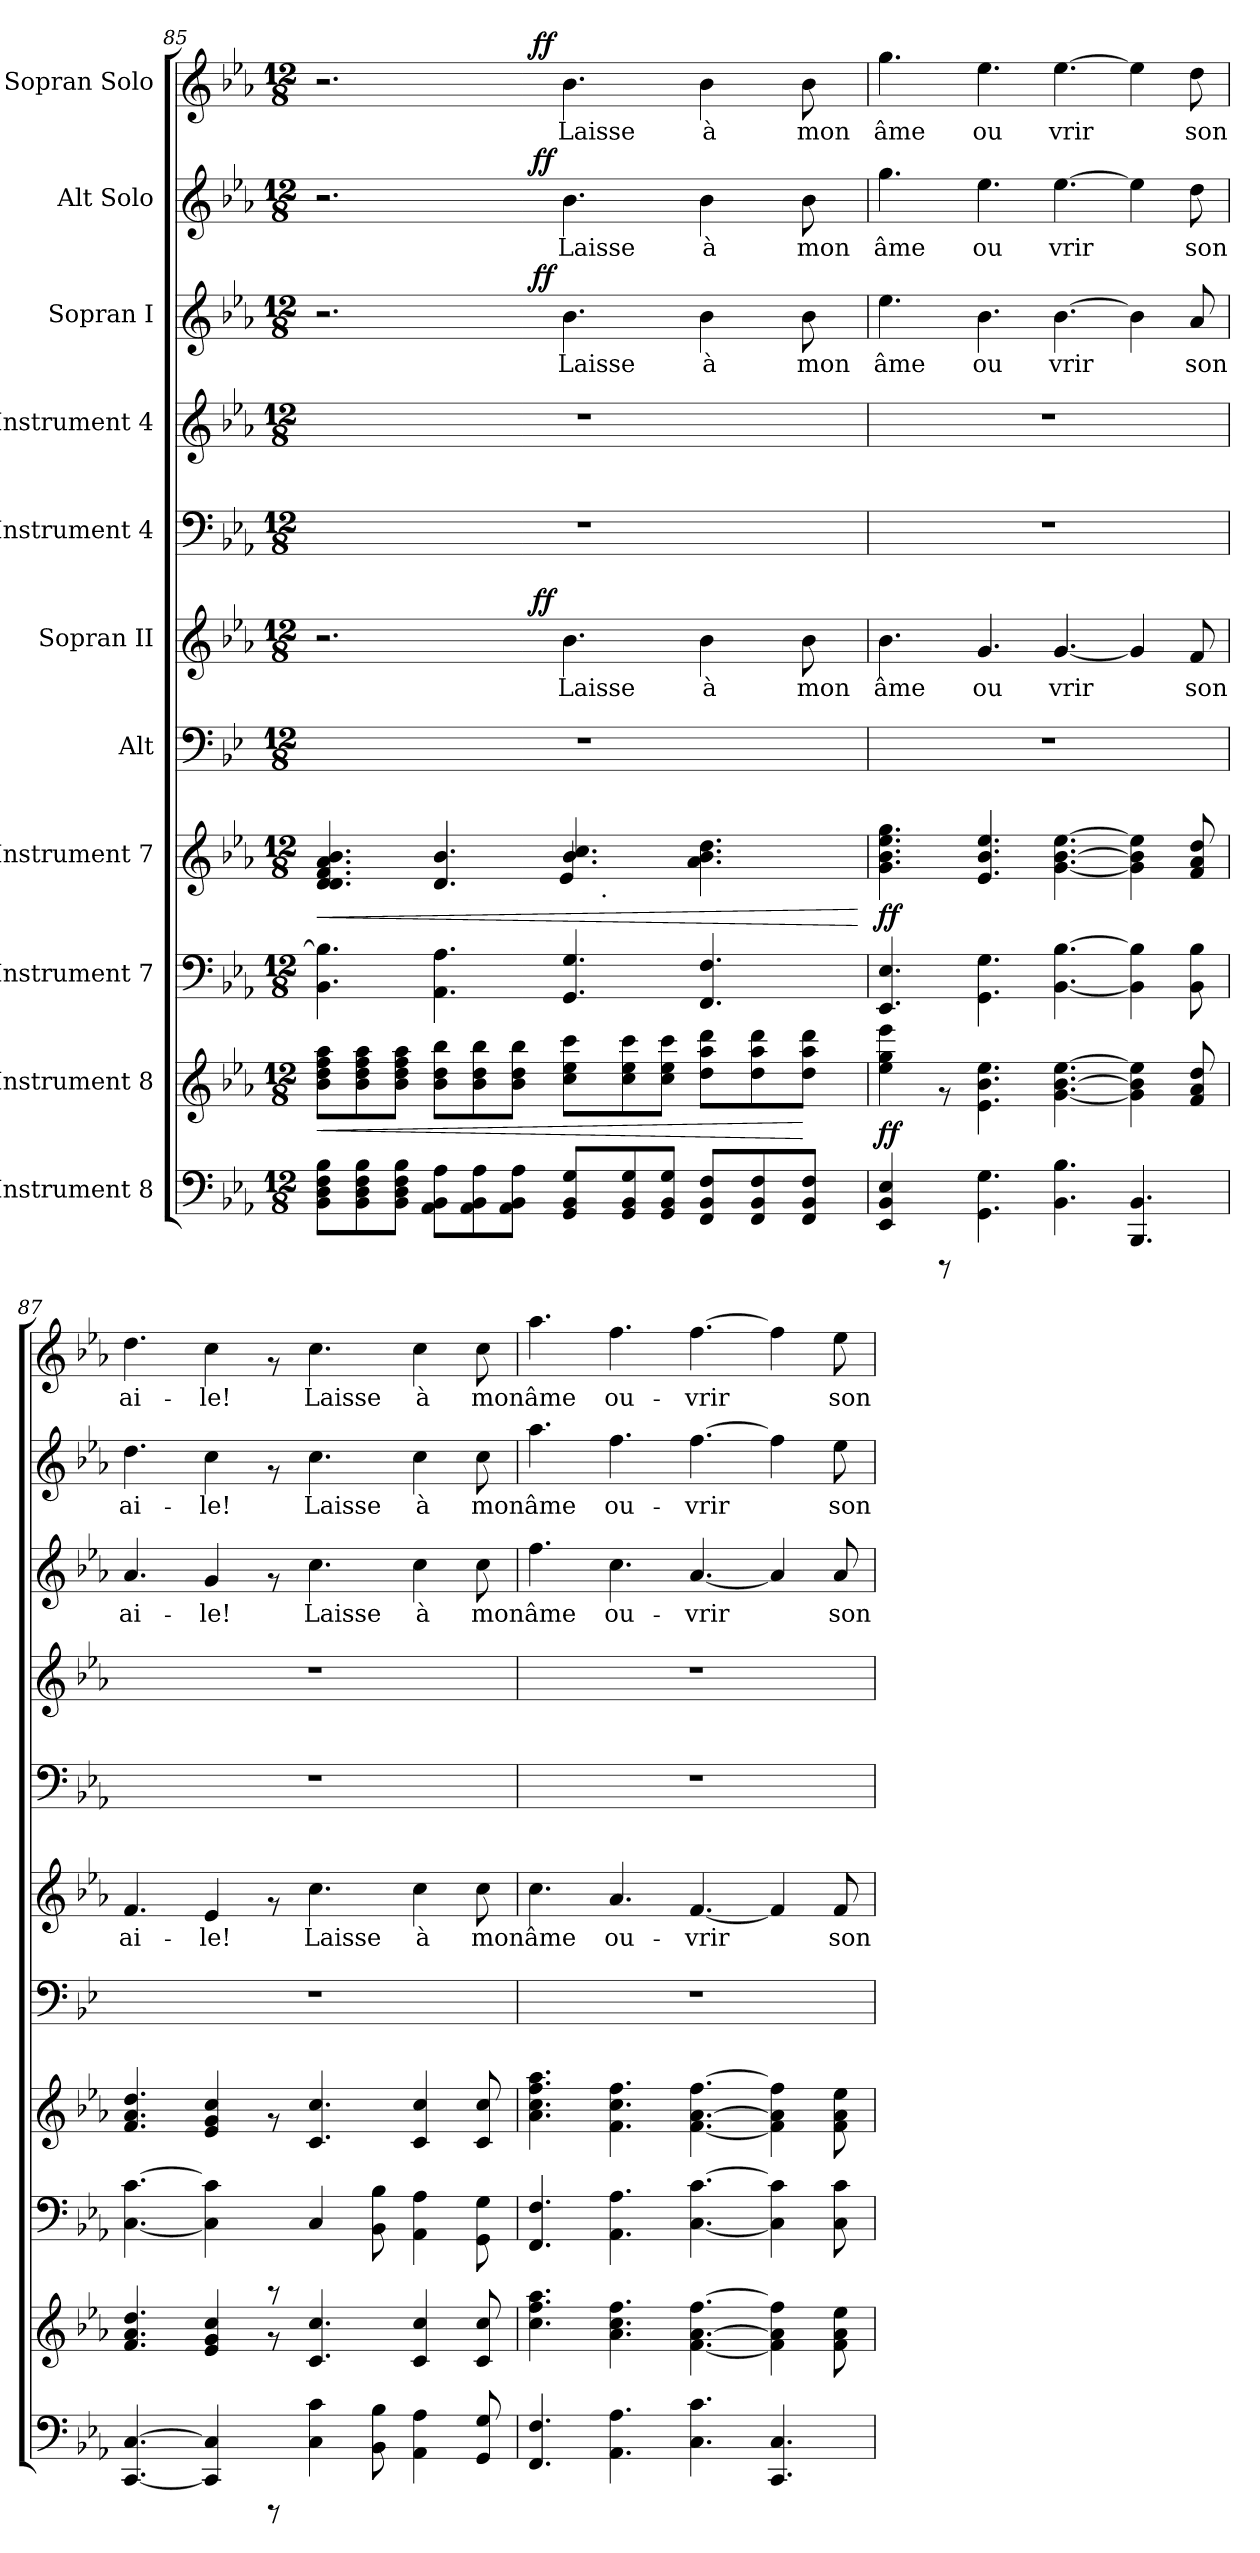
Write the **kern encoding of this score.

**kern	**dynam	**kern	**dynam	**kern	**kern	**dynam	**kern	**kern	**text	**dynam	**kern	**kern	**kern	**text	**dynam	**kern	**text	**dynam	**kern	**text	**dynam
*part11	*part11	*part10	*part10	*part9	*part8	*part8	*part7	*part6	*part6	*part6	*part5	*part4	*part3	*part3	*part3	*part2	*part2	*part2	*part1	*part1	*part1
*staff11	*staff11	*staff10	*staff10	*staff9	*staff8	*staff8	*staff7	*staff6	*staff6	*staff6	*staff5	*staff4	*staff3	*staff3	*staff3	*staff2	*staff2	*staff2	*staff1	*staff1	*staff1
*I"Instrument 8	*	*I"Instrument 8	*	*I"Instrument 7	*I"Instrument 7	*	*I"Alt	*I"Sopran II	*	*	*I"Instrument 4	*I"Instrument 4	*I"Sopran I	*	*	*I"Alt Solo	*	*	*I"Sopran Solo	*	*
!!LO:PB:g=z
*clefF4	*	*clefG2	*	*clefF4	*clefG2	*	*clefF4	*clefG2	*	*	*clefF4	*clefG2	*clefG2	*	*	*clefG2	*	*	*clefG2	*	*
*k[b-e-a-]	*	*k[b-e-a-]	*	*k[b-e-a-]	*k[b-e-a-]	*	*k[b-e-]	*k[b-e-a-]	*	*	*k[b-e-a-]	*k[b-e-a-]	*k[b-e-a-]	*	*	*k[b-e-a-]	*	*	*k[b-e-a-]	*	*
*E-:	*	*E-:	*	*E-:	*E-:	*	*B-:	*E-:	*	*	*E-:	*E-:	*E-:	*	*	*E-:	*	*	*E-:	*	*
*M12/8	*	*M12/8	*	*M12/8	*M12/8	*	*M12/8	*M12/8	*	*	*M12/8	*M12/8	*M12/8	*	*	*M12/8	*	*	*M12/8	*	*
=85	=85	=85	=85	=85	=85	=85	=85	=85	=85	=85	=85	=85	=85	=85	=85	=85	=85	=85	=85	=85	=85
!	!	!	!	!	!	!	!	!	!	!	!	!	!	!	!	!	!	!	!LO:TX:a:t=Un poco più Lento	!	!
!	!	!	!LO:HP:b	!	!	!LO:HP:b	!	!	!	!	!	!	!	!	!	!	!	!	!	!	!
*	*	*	*	*	*^	*	*	*^	*	*	*	*	*^	*	*	*^	*	*	*^	*	*
*	*	*	*	*	*	*^	*	*	*	*	*	*	*	*	*	*	*	*	*	*	*	*	*	*	*	*
8B-\ 8F\ 8BB-\ 8D\L	.	8ff\ 8dd\ 8b-\ 8aa-\L	<	4.B-\] 4.BB-\	4.a-/ 4.f/ 4.d/ 4.d/ 4.b-/	2.ryy	2ryy	<	1.r	2.r	2ryy	.	.	1.r	1.r	2.r	2ryy	.	.	2.r	2ryy	.	.	2.r	2ryy	.	.
8B-\ 8F\ 8D\ 8BB-\	.	8aa-\ 8ff\ 8dd\ 8b-\	.	.	.	.	.	.	.	.	.	.	.	.	.	.	.	.	.	.	.	.	.	.	.	.	.
8B-\ 8F\ 8D\ 8BB-\J	.	8aa-\ 8dd\ 8b-\ 8ff\J	.	.	.	.	.	.	.	.	.	.	.	.	.	.	.	.	.	.	.	.	.	.	.	.	.
8A-\ 8AA-\ 8BB-\L	.	8bb-\ 8dd\ 8b-\L	.	4.A-\ 4.AA-\	4.d/ 4.b-/	.	.	.	.	.	.	.	.	.	.	.	.	.	.	.	.	.	.	.	.	.	.
8BB-\ 8AA-\ 8A-\	.	8dd\ 8b-\ 8bb-\	.	.	.	.	4ryy	.	.	.	8ryy	.	.	.	.	.	8ryy	.	.	.	8ryy	.	.	.	8ryy	.	.
8A-\ 8AA-\ 8BB-\J	.	8bb-\ 8dd\ 8b-\J	.	.	.	.	.	.	.	.	32.ryy	.	.	.	.	.	32.ryy	.	.	.	32.ryy	.	.	.	32.ryy	.	.
!	!	!	!	!	!	!	!	!	!	!	!	!	!LO:DY:a	!	!	!	!	!	!LO:DY:a	!	!	!	!LO:DY:a	!	!	!	!LO:DY:a
.	.	.	.	.	.	.	.	.	.	.	2ryy	.	ff	.	.	.	2ryy	.	ff	.	2ryy	.	ff	.	2ryy	.	ff
!	!	!	!	!	!	!	!	!	!	!	!	!LO:LY:b:cj	!	!	!	!	!	!LO:LY:b:cj	!	!	!	!LO:LY:b:cj	!	!	!	!LO:LY:b:cj	!
8G/ 8BB-/ 8GG/L	.	8ee-\ 8cc\ 8ccc\L	.	4.G/ 4.GG/	4.b-/ 4.cc/	4e-/	16ryy	.	.	4.b-\	.	Laisse	.	.	.	4.b-\	.	Laisse	.	4.b-\	.	Laisse	.	4.b-\	.	Laisse	.
.	.	.	.	.	.	.	64ryy	.	.	.	.	.	.	.	.	.	.	.	.	.	.	.	.	.	.	.	.
!	!	!	!	!	!	!	!LO:TX:b:t=.	!	!	!	!	!	!	!	!	!	!	!	!	!	!	!	!	!	!	!	!
.	.	.	.	.	.	.	2ryy	.	.	.	.	.	.	.	.	.	.	.	.	.	.	.	.	.	.	.	.
8BB-/ 8GG/ 8G/	.	8ccc\ 8ee-\ 8cc\	.	.	.	.	.	.	.	.	.	.	.	.	.	.	.	.	.	.	.	.	.	.	.	.	.
8G/ 8BB-/ 8GG/J	.	8ccc\ 8cc\ 8ee-\J	.	.	.	2ryy	.	.	.	.	.	.	.	.	.	.	.	.	.	.	.	.	.	.	.	.	.
!	!	!	!	!	!	!	!	!	!	!	!	!LO:LY:b:cj	!	!	!	!	!	!LO:LY:b:cj	!	!	!	!LO:LY:b:cj	!	!	!	!LO:LY:b:cj	!
8F/ 8BB-/ 8FF/L	.	8ddd\ 8aa-\ 8dd\L	.	4.F/ 4.FF/	4.b-\ 4.a-\ 4.dd\	.	.	.	.	4b-\	.	à	.	.	.	4b-\	.	à	.	4b-\	.	à	.	4b-\	.	à	.
.	.	.	.	.	.	.	.	.	.	.	4ryy	.	.	.	.	.	4ryy	.	.	.	4ryy	.	.	.	4ryy	.	.
8BB-/ 8FF/ 8F/	.	8ddd\ 8aa-\ 8dd\	.	.	.	.	.	.	.	.	.	.	.	.	.	.	.	.	.	.	.	.	.	.	.	.	.
.	.	.	.	.	.	.	8ryy	.	.	.	.	.	.	.	.	.	.	.	.	.	.	.	.	.	.	.	.
!	!	!	!	!	!	!	!	!	!	!	!	!LO:LY:b:cj	!	!	!	!	!	!LO:LY:b:cj	!	!	!	!LO:LY:b:cj	!	!	!	!LO:LY:b:cj	!
8F/ 8FF/ 8BB-/J	.	8ddd\ 8dd\ 8aa-\J	[	.	.	.	.	.	.	8b-\	.	mon	.	.	.	8b-\	.	mon	.	8b-\	.	mon	.	8b-\	.	mon	.
.	.	.	.	.	.	.	.	.	.	.	16ryy	.	.	.	.	.	16ryy	.	.	.	16ryy	.	.	.	16ryy	.	.
.	.	.	.	.	.	.	32.ryy	.	.	.	.	.	.	.	.	.	.	.	.	.	.	.	.	.	.	.	.
.	.	.	.	.	.	.	.	.	.	.	64ryy	.	.	.	.	.	64ryy	.	.	.	64ryy	.	.	.	64ryy	.	.
.	.	.	.	.	.	.	.	[	.	.	.	.	.	.	.	.	.	.	.	.	.	.	.	.	.	.	.
=86	=86	=86	=86	=86	=86	=86	=86	=86	=86	=86	=86	=86	=86	=86	=86	=86	=86	=86	=86	=86	=86	=86	=86	=86	=86	=86	=86
!	!LO:DY:a	!	!	!	!	!	!	!LO:DY:b	!	!	!	!LO:LY:b:cj	!	!	!	!	!	!LO:LY:b:cj	!	!	!	!LO:LY:b:cj	!	!	!	!LO:LY:b:cj	!
*	*	*	*	*	*	*	*	*	*	*	*	*	*	*	*	*v	*v	*	*	*	*	*	*	*v	*v	*	*
*	*	*	*	*	*v	*v	*v	*	*	*v	*v	*	*	*	*	*	*	*	*v	*v	*	*	*	*	*
4E-/ 4BB-/ 4EE-/	ff	4gg\ 4ee-\ 4eee-\	.	4.EE-/ 4.E-/	4.ee-\ 4.b-\ 4.g\ 4.gg\	ff	1.r	4.b-\	âme	.	1.r	1.r	4.ee-\	âme	.	4.gg\	âme	.	4.gg\	âme	.
8rCCC	.	8rf	.	.	.	.	.	.	.	.	.	.	.	.	.	.	.	.	.	.	.
!	!	!	!	!	!	!	!	!	!LO:LY:b:cj	!	!	!	!	!LO:LY:b:cj	!	!	!LO:LY:b:cj	!	!	!LO:LY:b:cj	!
4.G\ 4.GG\	.	4.b-\ 4.e-\ 4.ee-\	.	4.GG\ 4.G\	4.ee-/ 4.e-/ 4.b-/	.	.	4.g/	ou	.	.	.	4.b-\	ou	.	4.ee-\	ou	.	4.ee-\	ou	.
!	!	!	!	!	!	!	!	!	!LO:LY:b:cj	!	!	!	!	!LO:LY:b:cj	!	!	!LO:LY:b:cj	!	!	!LO:LY:b:cj	!
4.B-\ 4.BB-\	.	[>4.b-\ [<4.g\ [>4.ee-\	.	[<4.BB-\ [>4.B-\	[>4.b-\ [<4.g\ [>4.ee-\	.	.	[<4.g/	vrir	.	.	.	[>4.b-\	vrir	.	[>4.ee-\	vrir	.	[>4.ee-\	vrir	.
!	!	!	!	!	!	!	!	!	!LO:LY:b:cj	!	!	!	!	!LO:LY:b:cj	!	!	!LO:LY:b:cj	!	!	!LO:LY:b:cj	!
4.BB-/ 4.BBB-/	.	4ee-\] 4b-\] 4g\]	.	4B-\] 4BB-\]	4b-\] 4g\] 4ee-\]	.	.	4g/]	.	.	.	.	4b-\]	.	.	4ee-\]	.	.	4ee-\]	.	.
!	!	!	!	!	!	!	!	!	!LO:LY:b:cj	!	!	!	!	!LO:LY:b:cj	!	!	!LO:LY:b:cj	!	!	!LO:LY:b:cj	!
.	.	8dd/ 8a-/ 8f/	.	8B-\ 8BB-\	8dd/ 8a-/ 8f/	.	.	8f/	son	.	.	.	8a-/	son	.	8dd\	son	.	8dd\	son	.
=87	=87	=87	=87	=87	=87	=87	=87	=87	=87	=87	=87	=87	=87	=87	=87	=87	=87	=87	=87	=87	=87
!	!	!	!	!	!	!	!	!	!LO:LY:b:cj	!	!	!	!	!LO:LY:b:cj	!	!	!LO:LY:b:cj	!	!	!LO:LY:b:cj	!
[<4.CC/ [>4.C/	.	4.dd/ 4.a-/ 4.f/	.	[<4.C\ [>4.c\	4.dd/ 4.a-/ 4.f/	.	1.r	4.f/	ai-	.	1.r	1.r	4.a-/	ai-	.	4.dd\	ai-	.	4.dd\	ai-	.
!	!	!	!	!	!	!	!	!	!LO:LY:b:cj	!	!	!	!	!LO:LY:b:cj	!	!	!LO:LY:b:cj	!	!	!LO:LY:b:cj	!
4CC/] 4C/]	.	4cc/ 4e-/ 4g/	.	4c\] 4C\]	4cc/ 4e-/ 4g/	.	.	4e-/	-le!	.	.	.	4g/	-le!	.	4cc\	-le!	.	4cc\	-le!	.
8rCCC	.	8rf	.	8rCCC	8rf	.	.	8rf	.	.	.	.	8rf	.	.	8rf	.	.	8rf	.	.
!	!	!	!	!	!	!	!	!	!LO:LY:b:cj	!	!	!	!	!LO:LY:b:cj	!	!	!LO:LY:b:cj	!	!	!LO:LY:b:cj	!
4C\ 4c\	.	4.c/ 4.cc/	.	4C/	4.cc/ 4.c/	.	.	4.cc\	Laisse	.	.	.	4.cc\	Laisse	.	4.cc\	Laisse	.	4.cc\	Laisse	.
8B-\ 8BB-\	.	.	.	8B-\ 8BB-\	.	.	.	.	.	.	.	.	.	.	.	.	.	.	.	.	.
!	!	!	!	!	!	!	!	!	!LO:LY:b:cj	!	!	!	!	!LO:LY:b:cj	!	!	!LO:LY:b:cj	!	!	!LO:LY:b:cj	!
4AA-\ 4A-\	.	4c/ 4cc/	.	4AA-\ 4A-\	4cc/ 4c/	.	.	4cc\	à	.	.	.	4cc\	à	.	4cc\	à	.	4cc\	à	.
!	!	!	!	!	!	!	!	!	!LO:LY:b:cj	!	!	!	!	!LO:LY:b:cj	!	!	!LO:LY:b:cj	!	!	!LO:LY:b:cj	!
8G/ 8GG/	.	8cc/ 8c/	.	8G\ 8GG\	8cc/ 8c/	.	.	8cc\	monâme	.	.	.	8cc\	monâme	.	8cc\	monâme	.	8cc\	monâme	.
=88	=88	=88	=88	=88	=88	=88	=88	=88	=88	=88	=88	=88	=88	=88	=88	=88	=88	=88	=88	=88	=88
!	!	!	!	!	!	!	!	!	!LO:LY:b:cj	!	!	!	!	!LO:LY:b:cj	!	!	!LO:LY:b:cj	!	!	!LO:LY:b:cj	!
4.FF/ 4.F/	.	4.aa-\ 4.ff\ 4.cc\	.	4.FF/ 4.F/	4.aa-\ 4.ff\ 4.cc\ 4.a-\	.	1.r	4.cc\	.	.	1.r	1.r	4.ff\	.	.	4.aa-\	.	.	4.aa-\	.	.
!	!	!	!	!	!	!	!	!	!LO:LY:b:cj	!	!	!	!	!LO:LY:b:cj	!	!	!LO:LY:b:cj	!	!	!LO:LY:b:cj	!
4.A-\ 4.AA-\	.	4.ff\ 4.cc\ 4.a-\	.	4.A-\ 4.AA-\	4.ff\ 4.cc\ 4.f\	.	.	4.a-/	ou-	.	.	.	4.cc\	ou-	.	4.ff\	ou-	.	4.ff\	ou-	.
!	!	!	!	!	!	!	!	!	!LO:LY:b:cj	!	!	!	!	!LO:LY:b:cj	!	!	!LO:LY:b:cj	!	!	!LO:LY:b:cj	!
4.C\ 4.c\	.	[>4.ff\ [>4.a-\ [<4.f\	.	[<4.C\ [>4.c\	[>4.ff\ [>4.a-\ [<4.f\	.	.	[<4.f/	-vrir	.	.	.	[<4.a-/	-vrir	.	[>4.ff\	-vrir	.	[>4.ff\	-vrir	.
!	!	!	!	!	!	!	!	!	!LO:LY:b:cj	!	!	!	!	!LO:LY:b:cj	!	!	!LO:LY:b:cj	!	!	!LO:LY:b:cj	!
4.C/ 4.CC/	.	4a-\] 4f\] 4ff\]	.	4c\] 4C\]	4a-\] 4f\] 4ff\]	.	.	4f/]	.	.	.	.	4a-/]	.	.	4ff\]	.	.	4ff\]	.	.
!	!	!	!	!	!	!	!	!	!LO:LY:b:cj	!	!	!	!	!LO:LY:b:cj	!	!	!LO:LY:b:cj	!	!	!LO:LY:b:cj	!
.	.	8ee-\ 8a-\ 8f\	.	8c\ 8C\	8ee-\ 8a-\ 8f\	.	.	8f/	son	.	.	.	8a-/	son	.	8ee-\	son	.	8ee-\	son	.
=	=	=	=	=	=	=	=	=	=	=	=	=	=	=	=	=	=	=	=	=	=
*-	*-	*-	*-	*-	*-	*-	*-	*-	*-	*-	*-	*-	*-	*-	*-	*-	*-	*-	*-	*-	*-
